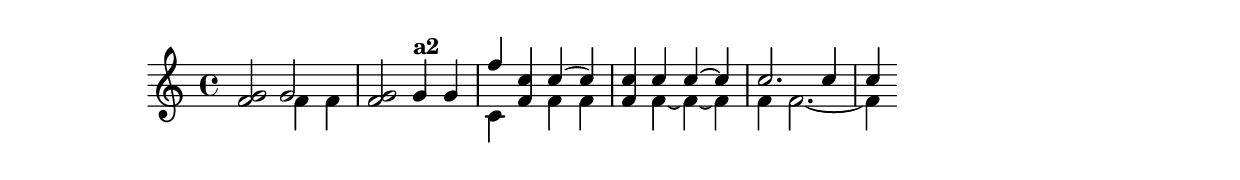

\header {
  texidoc ="The new part combiner stays apart from:
@itemize @bullet
@item different durations,
@item different articulations (taking into account only slur/beam/tie), and
@item wide pitch ranges.
@end itemize
"
}

\layout { ragged-right = ##t }

\version "2.10.0"

vone =  \relative a' {
  g2 g    g  g4 g f' c c( c) c c  c ~ c
  c2. c4   c
}
vtwo =  \relative a' {
  f2 f4 f f2 g4 g c, f f  f  f f~ f ~ f
  f4 f2. ~ f4
}


\partcombine \vone \vtwo

 

 
